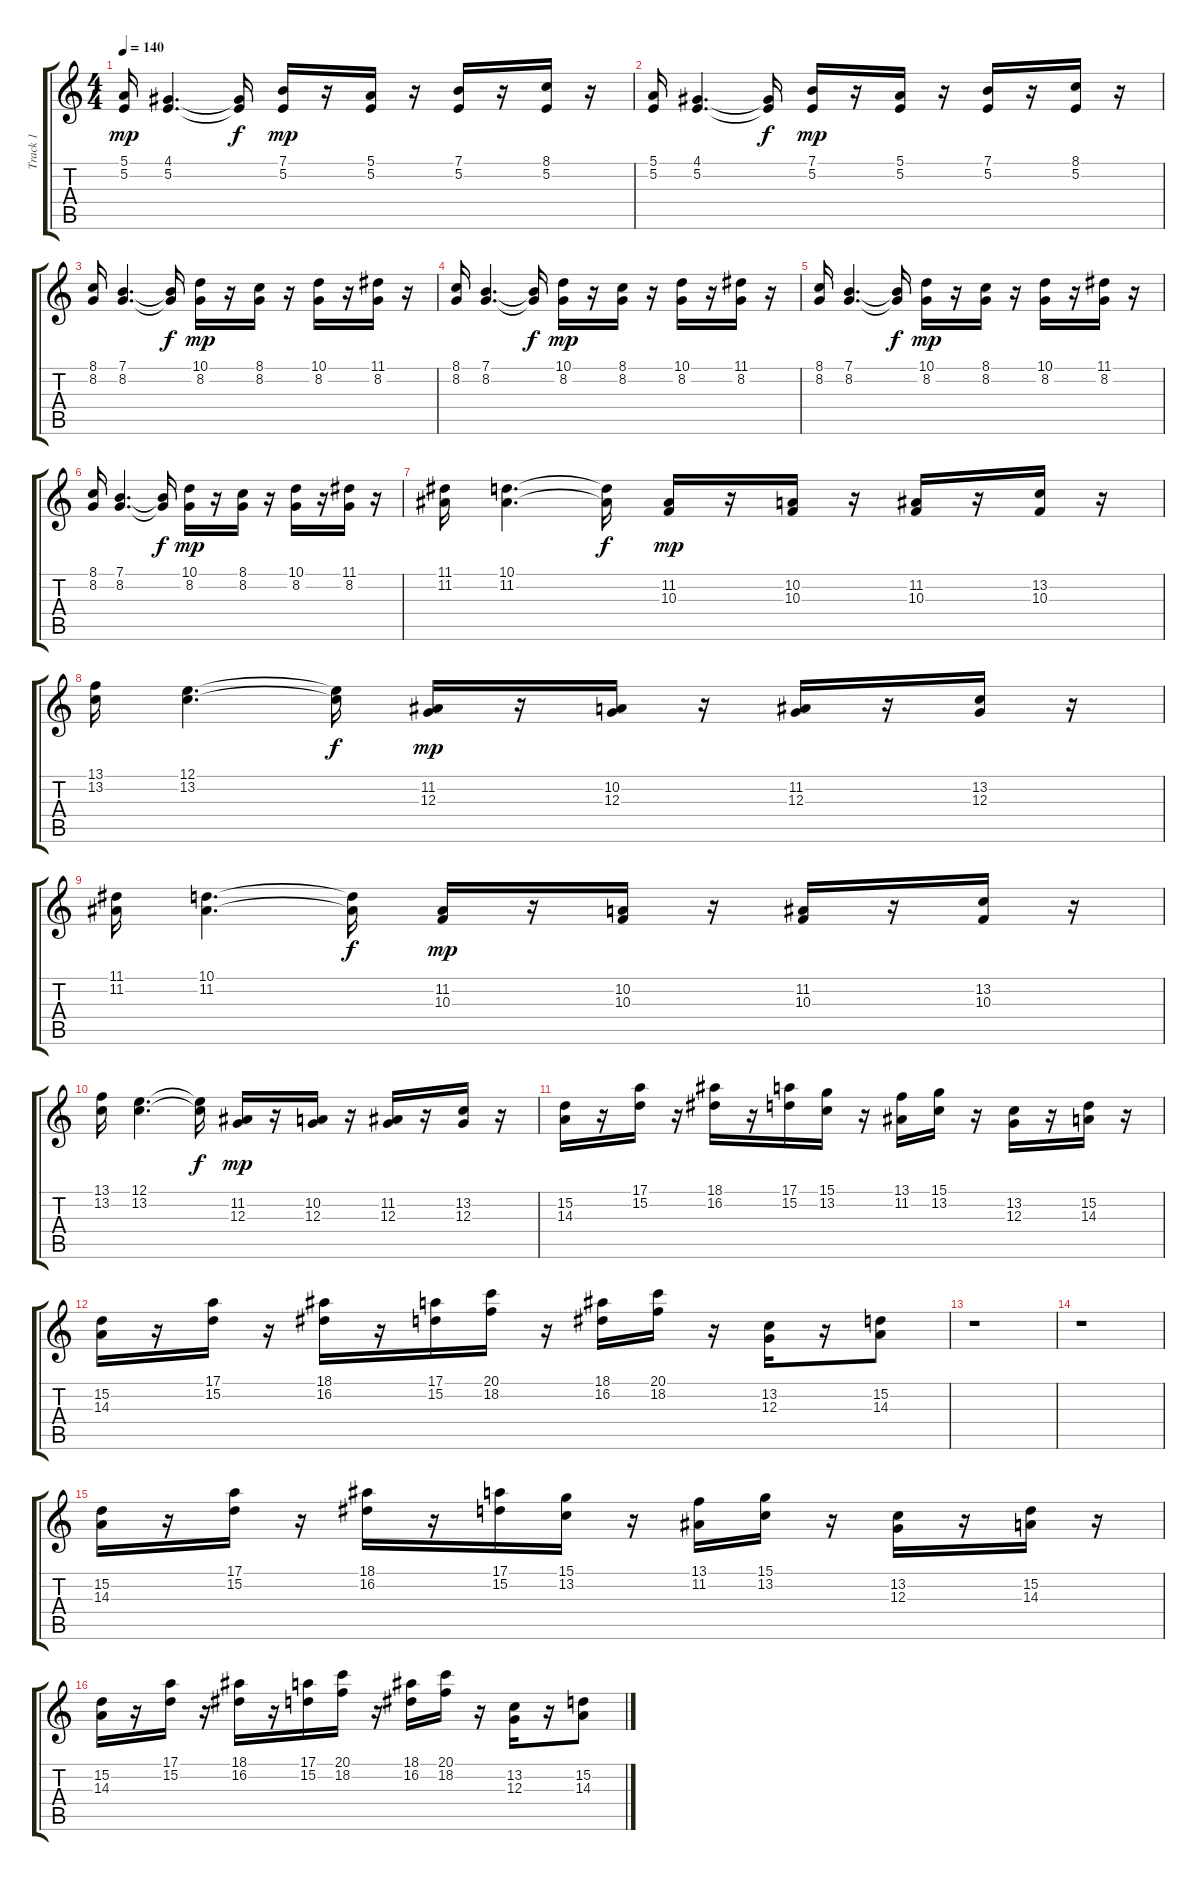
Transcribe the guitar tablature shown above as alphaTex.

\track ("Track 1" "Track 1") {instrument percussiveorgan}
\staff {score tabs}
\tuning (E4 B3 G3 D3 A2 E2) {hide}
\ts (4 4)
\tempo 140
\clef g2
\ks c
(5.1 5.2).16{dy mp} (4.1 5.2).4{d} (4.1{t} 5.2{t}).16{dy f} (7.1 5.2).16{dy mp} r.16 (5.1 5.2).16 r.16 (7.1 5.2).16 r.16 (8.1 5.2).16 r.16 |
(5.1 5.2).16 (4.1 5.2).4{d} (4.1{t} 5.2{t}).16{dy f} (7.1 5.2).16{dy mp} r.16 (5.1 5.2).16 r.16 (7.1 5.2).16 r.16 (8.1 5.2).16 r.16 |
(8.1 8.2).16 (7.1 8.2).4{d} (7.1{t} 8.2{t}).16{dy f} (10.1 8.2).16{dy mp} r.16 (8.1 8.2).16 r.16 (10.1 8.2).16 r.16 (11.1 8.2).16 r.16 |
(8.1 8.2).16 (7.1 8.2).4{d} (7.1{t} 8.2{t}).16{dy f} (10.1 8.2).16{dy mp} r.16 (8.1 8.2).16 r.16 (10.1 8.2).16 r.16 (11.1 8.2).16 r.16 |
(8.1 8.2).16 (7.1 8.2).4{d} (7.1{t} 8.2{t}).16{dy f} (10.1 8.2).16{dy mp} r.16 (8.1 8.2).16 r.16 (10.1 8.2).16 r.16 (11.1 8.2).16 r.16 |
(8.1 8.2).16 (7.1 8.2).4{d} (7.1{t} 8.2{t}).16{dy f} (10.1 8.2).16{dy mp} r.16 (8.1 8.2).16 r.16 (10.1 8.2).16 r.16 (11.1 8.2).16 r.16 |
(11.1 11.2).16 (10.1 11.2).4{d} (10.1{t} 11.2{t}).16{dy f} (11.2 10.3).16{dy mp} r.16 (10.2 10.3).16 r.16 (11.2 10.3).16 r.16 (13.2 10.3).16 r.16 |
(13.1 13.2).16 (12.1 13.2).4{d} (12.1{t} 13.2{t}).16{dy f} (11.2 12.3).16{dy mp} r.16 (10.2 12.3).16 r.16 (11.2 12.3).16 r.16 (13.2 12.3).16 r.16 |
(11.1 11.2).16 (10.1 11.2).4{d} (10.1{t} 11.2{t}).16{dy f} (11.2 10.3).16{dy mp} r.16 (10.2 10.3).16 r.16 (11.2 10.3).16 r.16 (13.2 10.3).16 r.16 |
(13.1 13.2).16 (12.1 13.2).4{d} (12.1{t} 13.2{t}).16{dy f} (11.2 12.3).16{dy mp} r.16 (10.2 12.3).16 r.16 (11.2 12.3).16 r.16 (13.2 12.3).16 r.16 |
(15.2 14.3).16 r.16 (17.1 15.2).16 r.16 (18.1 16.2).16 r.16 (17.1 15.2).16 (15.1 13.2).16 r.16 (13.1 11.2).16 (15.1 13.2).16 r.16 (13.2 12.3).16 r.16 (15.2 14.3).16 r.16 |
(15.2 14.3).16 r.16 (17.1 15.2).16 r.16 (18.1 16.2).16 r.16 (17.1 15.2).16 (20.1 18.2).16 r.16 (18.1 16.2).16 (20.1 18.2).16 r.16 (13.2 12.3).16 r.16 (15.2 14.3).8 |
r.1 |
r.1 |
(15.2 14.3).16 r.16 (17.1 15.2).16 r.16 (18.1 16.2).16 r.16 (17.1 15.2).16 (15.1 13.2).16 r.16 (13.1 11.2).16 (15.1 13.2).16 r.16 (13.2 12.3).16 r.16 (15.2 14.3).16 r.16 |
(15.2 14.3).16 r.16 (17.1 15.2).16 r.16 (18.1 16.2).16 r.16 (17.1 15.2).16 (20.1 18.2).16 r.16 (18.1 16.2).16 (20.1 18.2).16 r.16 (13.2 12.3).16 r.16 (15.2 14.3).8
